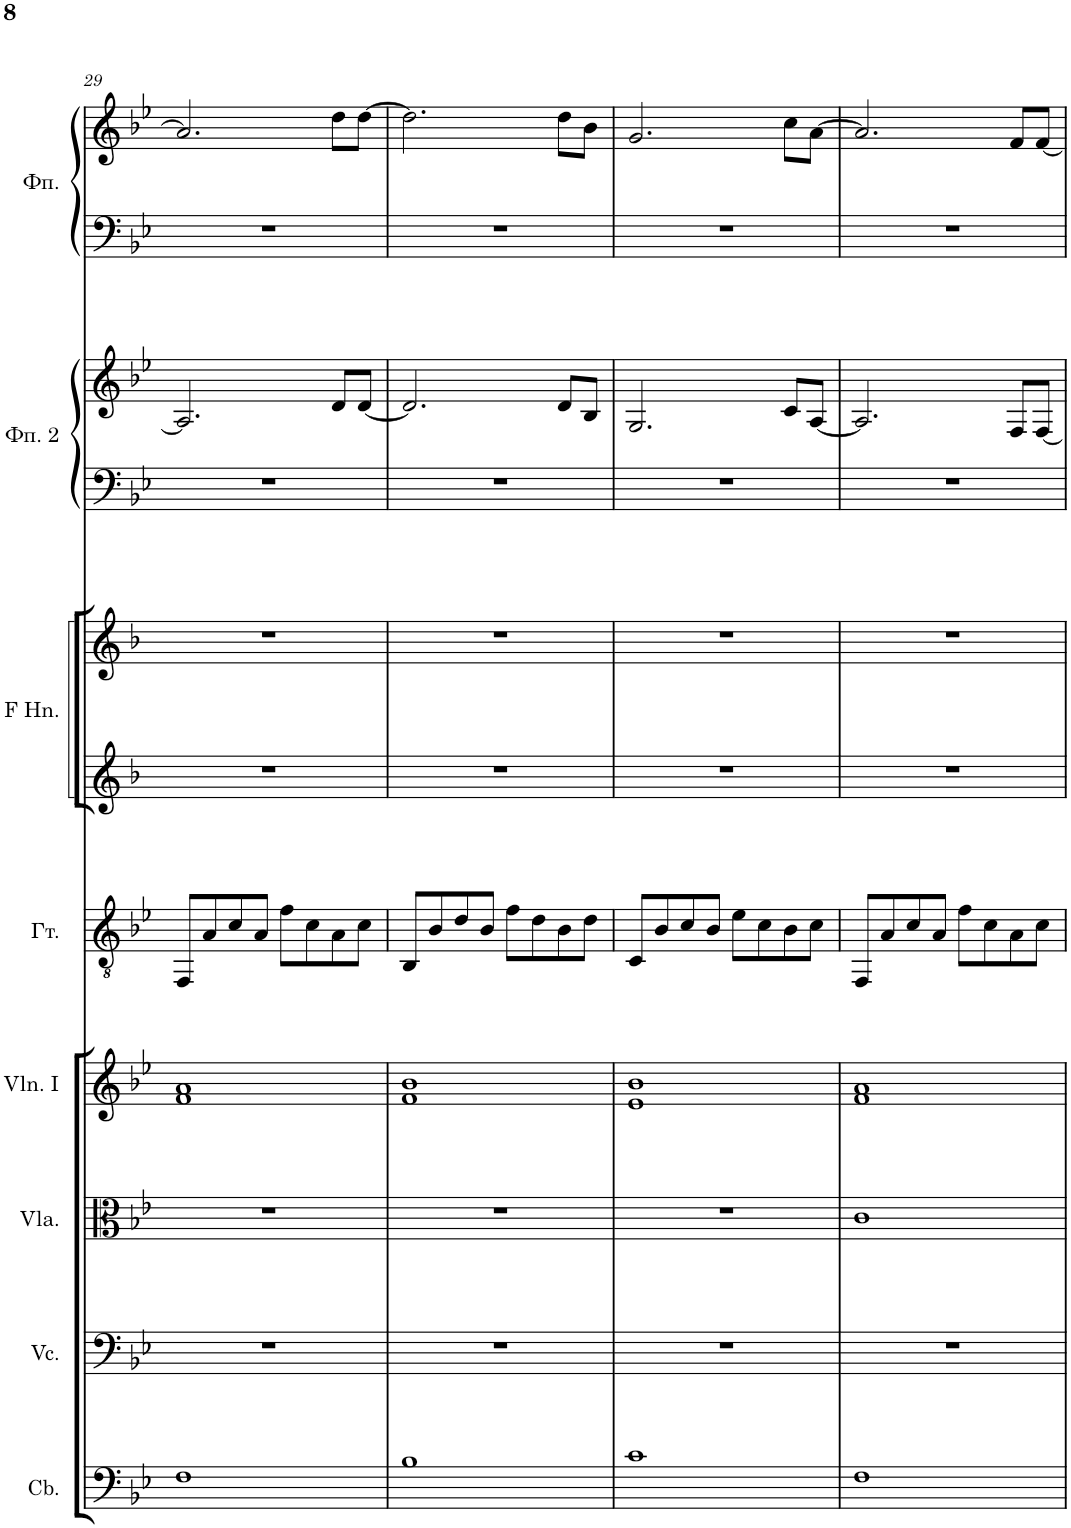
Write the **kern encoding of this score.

**kern	**kern	**kern	**kern	**kern	**kern	**kern	**kern	**kern	**kern	**kern
*part8	*part7	*part6	*part5	*part4	*part3	*part3	*part2	*part2	*part1	*part1
*staff11	*staff10	*staff9	*staff8	*staff7	*staff6	*staff5	*staff4	*staff3	*staff2	*staff1
*I"Contrabasses	*I"Violoncellos	*I"Violas	*I"Violins I	*I"Акустическая гитара	*I"Horns in F	*	*I"Фортепиано 2	*	*I"Фортепиано	*
*I'Cb.	*I'Vc.	*I'Vla.	*I'Vln. I	*	*	*	*	*	*	*
!!LO:PB:g=z
*clefF4	*clefF4	*clefC3	*clefG2	*clefGv2	*clefG2	*clefG2	*clefF4	*clefG2	*clefF4	*clefG2
*Trd7c12	*	*	*	*	*Trd4c7	*Trd4c7	*	*	*	*
*k[b-e-]	*k[b-e-]	*k[b-e-]	*k[b-e-]	*k[b-e-]	*k[b-]	*k[b-]	*k[b-e-]	*k[b-e-]	*k[b-e-]	*k[b-e-]
*M4/4	*M4/4	*M4/4	*M4/4	*M4/4	*M4/4	*M4/4	*M4/4	*M4/4	*M4/4	*M4/4
=29	=29	=29	=29	=29	=29	=29	=29	=29	=29	=29
1F	1r	1r	1f 1a	8FF/L	1r	1r	1r	2.A/]	1r	2.a/]
.	.	.	.	8A/	.	.	.	.	.	.
.	.	.	.	8c/	.	.	.	.	.	.
.	.	.	.	8A/J	.	.	.	.	.	.
.	.	.	.	8f\L	.	.	.	.	.	.
.	.	.	.	8c\	.	.	.	.	.	.
.	.	.	.	8A\	.	.	.	8d/L	.	8dd\L
.	.	.	.	8c\J	.	.	.	[8d/J	.	[8dd\J
=30	=30	=30	=30	=30	=30	=30	=30	=30	=30	=30
1B-	1r	1r	1f 1b-	8BB-/L	1r	1r	1r	2.d/]	1r	2.dd\]
.	.	.	.	8B-/	.	.	.	.	.	.
.	.	.	.	8d/	.	.	.	.	.	.
.	.	.	.	8B-/J	.	.	.	.	.	.
.	.	.	.	8f\L	.	.	.	.	.	.
.	.	.	.	8d\	.	.	.	.	.	.
.	.	.	.	8B-\	.	.	.	8d/L	.	8dd\L
.	.	.	.	8d\J	.	.	.	8B-/J	.	8b-\J
=31	=31	=31	=31	=31	=31	=31	=31	=31	=31	=31
1c	1r	1r	1e- 1b-	8C/L	1r	1r	1r	2.G/	1r	2.g/
.	.	.	.	8B-/	.	.	.	.	.	.
.	.	.	.	8c/	.	.	.	.	.	.
.	.	.	.	8B-/J	.	.	.	.	.	.
.	.	.	.	8e-\L	.	.	.	.	.	.
.	.	.	.	8c\	.	.	.	.	.	.
.	.	.	.	8B-\	.	.	.	8c/L	.	8cc\L
.	.	.	.	8c\J	.	.	.	[8A/J	.	[8a\J
=32	=32	=32	=32	=32	=32	=32	=32	=32	=32	=32
1F	1r	1c	1f 1a	8FF/L	1r	1r	1r	2.A/]	1r	2.a/]
.	.	.	.	8A/	.	.	.	.	.	.
.	.	.	.	8c/	.	.	.	.	.	.
.	.	.	.	8A/J	.	.	.	.	.	.
.	.	.	.	8f\L	.	.	.	.	.	.
.	.	.	.	8c\	.	.	.	.	.	.
.	.	.	.	8A\	.	.	.	8F/L	.	8f/L
.	.	.	.	8c\J	.	.	.	[8F/J	.	[8f/J
=	=	=	=	=	=	=	=	=	=	=
*-	*-	*-	*-	*-	*-	*-	*-	*-	*-	*-
